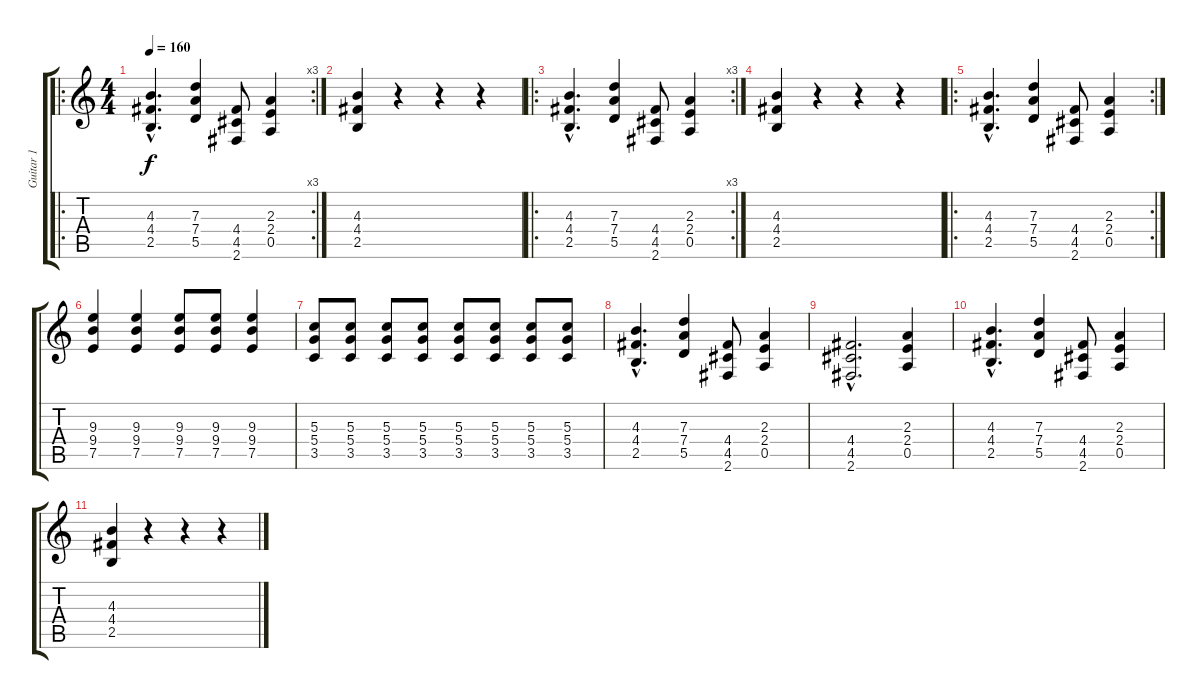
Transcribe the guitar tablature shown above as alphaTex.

\track ("Guitar 1" "Guitar 1") {instrument overdrivenguitar}
\staff {score tabs}
\tuning (E4 B3 G3 D3 A2 E2) {hide}
\ro
\rc 3
\ts (4 4)
\tempo 160
\clef g2
\ks c
(4.3{hac} 4.4{hac} 2.5{hac}).4{d dy f} (7.3 7.4 5.5).4 (4.4 4.5 2.6).8 (2.3 2.4 0.5).4 |
(4.3 4.4 2.5).4 r.4 r.4 r.4 |
\ro
\rc 3
(4.3{hac} 4.4{hac} 2.5{hac}).4{d} (7.3 7.4 5.5).4 (4.4 4.5 2.6).8 (2.3 2.4 0.5).4 |
(4.3 4.4 2.5).4 r.4 r.4 r.4 |
\ro
\rc 2
(4.3{hac} 4.4{hac} 2.5{hac}).4{d} (7.3 7.4 5.5).4 (4.4 4.5 2.6).8 (2.3 2.4 0.5).4 |
(9.3 9.4 7.5).4 (9.3 9.4 7.5).4 (9.3 9.4 7.5).8 (9.3 9.4 7.5).8 (9.3 9.4 7.5).4 |
(5.3 5.4 3.5).8 (5.3 5.4 3.5).8 (5.3 5.4 3.5).8 (5.3 5.4 3.5).8 (5.3 5.4 3.5).8 (5.3 5.4 3.5).8 (5.3 5.4 3.5).8 (5.3 5.4 3.5).8 |
(4.3{hac} 4.4{hac} 2.5{hac}).4{d} (7.3 7.4 5.5).4 (4.4 4.5 2.6).8 (2.3 2.4 0.5).4 |
(4.4{hac} 4.5{hac} 2.6{hac}).2{d} (2.3 2.4 0.5).4 |
(4.3{hac} 4.4{hac} 2.5{hac}).4{d} (7.3 7.4 5.5).4 (4.4 4.5 2.6).8 (2.3 2.4 0.5).4 |
(4.3 4.4 2.5).4 r.4 r.4 r.4
